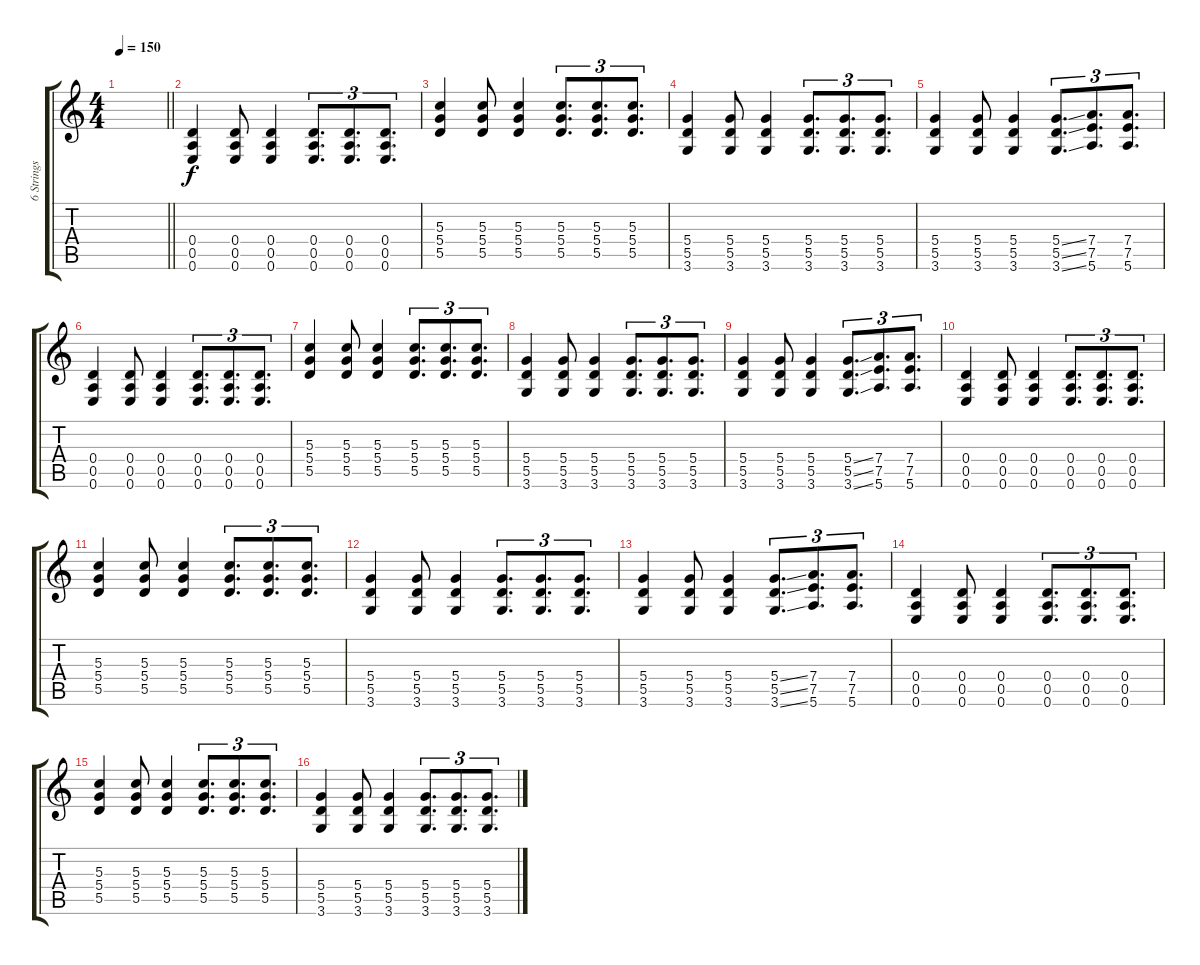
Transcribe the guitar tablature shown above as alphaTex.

\track ("6 Strings Guitar Standart Tuning" "6 Strings ") {instrument distortionguitar}
\staff {score tabs}
\tuning (E4 B3 G3 D3 A2 E2) {hide}
\ts (4 4)
\tempo 150
\clef g2
\barLineRight lightlight
\ks c
|
(0.4 0.5 0.6).4 (0.4 0.5 0.6).8 (0.4 0.5 0.6).4 (0.4 0.5 0.6).8{d tu (3 2)} (0.4 0.5 0.6).8{d tu (3 2)} (0.4 0.5 0.6).8{d tu (3 2)} |
(5.3 5.4 5.5).4 (5.3 5.4 5.5).8 (5.3 5.4 5.5).4 (5.3 5.4 5.5).8{d tu (3 2)} (5.3 5.4 5.5).8{d tu (3 2)} (5.3 5.4 5.5).8{d tu (3 2)} |
(5.4 5.5 3.6).4 (5.4 5.5 3.6).8 (5.4 5.5 3.6).4 (5.4 5.5 3.6).8{d tu (3 2)} (5.4 5.5 3.6).8{d tu (3 2)} (5.4 5.5 3.6).8{d tu (3 2)} |
(5.4 5.5 3.6).4 (5.4 5.5 3.6).8 (5.4 5.5 3.6).4 (5.4{ss} 5.5{ss} 3.6{ss}).8{d tu (3 2)} (7.4 7.5 5.6).8{d tu (3 2)} (7.4 7.5 5.6).8{d tu (3 2)} |
(0.4 0.5 0.6).4 (0.4 0.5 0.6).8 (0.4 0.5 0.6).4 (0.4 0.5 0.6).8{d tu (3 2)} (0.4 0.5 0.6).8{d tu (3 2)} (0.4 0.5 0.6).8{d tu (3 2)} |
(5.3 5.4 5.5).4 (5.3 5.4 5.5).8 (5.3 5.4 5.5).4 (5.3 5.4 5.5).8{d tu (3 2)} (5.3 5.4 5.5).8{d tu (3 2)} (5.3 5.4 5.5).8{d tu (3 2)} |
(5.4 5.5 3.6).4 (5.4 5.5 3.6).8 (5.4 5.5 3.6).4 (5.4 5.5 3.6).8{d tu (3 2)} (5.4 5.5 3.6).8{d tu (3 2)} (5.4 5.5 3.6).8{d tu (3 2)} |
(5.4 5.5 3.6).4 (5.4 5.5 3.6).8 (5.4 5.5 3.6).4 (5.4{ss} 5.5{ss} 3.6{ss}).8{d tu (3 2)} (7.4 7.5 5.6).8{d tu (3 2)} (7.4 7.5 5.6).8{d tu (3 2)} |
(0.4 0.5 0.6).4 (0.4 0.5 0.6).8 (0.4 0.5 0.6).4 (0.4 0.5 0.6).8{d tu (3 2)} (0.4 0.5 0.6).8{d tu (3 2)} (0.4 0.5 0.6).8{d tu (3 2)} |
(5.3 5.4 5.5).4 (5.3 5.4 5.5).8 (5.3 5.4 5.5).4 (5.3 5.4 5.5).8{d tu (3 2)} (5.3 5.4 5.5).8{d tu (3 2)} (5.3 5.4 5.5).8{d tu (3 2)} |
(5.4 5.5 3.6).4 (5.4 5.5 3.6).8 (5.4 5.5 3.6).4 (5.4 5.5 3.6).8{d tu (3 2)} (5.4 5.5 3.6).8{d tu (3 2)} (5.4 5.5 3.6).8{d tu (3 2)} |
(5.4 5.5 3.6).4 (5.4 5.5 3.6).8 (5.4 5.5 3.6).4 (5.4{ss} 5.5{ss} 3.6{ss}).8{d tu (3 2)} (7.4 7.5 5.6).8{d tu (3 2)} (7.4 7.5 5.6).8{d tu (3 2)} |
(0.4 0.5 0.6).4 (0.4 0.5 0.6).8 (0.4 0.5 0.6).4 (0.4 0.5 0.6).8{d tu (3 2)} (0.4 0.5 0.6).8{d tu (3 2)} (0.4 0.5 0.6).8{d tu (3 2)} |
(5.3 5.4 5.5).4 (5.3 5.4 5.5).8 (5.3 5.4 5.5).4 (5.3 5.4 5.5).8{d tu (3 2)} (5.3 5.4 5.5).8{d tu (3 2)} (5.3 5.4 5.5).8{d tu (3 2)} |
(5.4 5.5 3.6).4 (5.4 5.5 3.6).8 (5.4 5.5 3.6).4 (5.4 5.5 3.6).8{d tu (3 2)} (5.4 5.5 3.6).8{d tu (3 2)} (5.4 5.5 3.6).8{d tu (3 2)}
